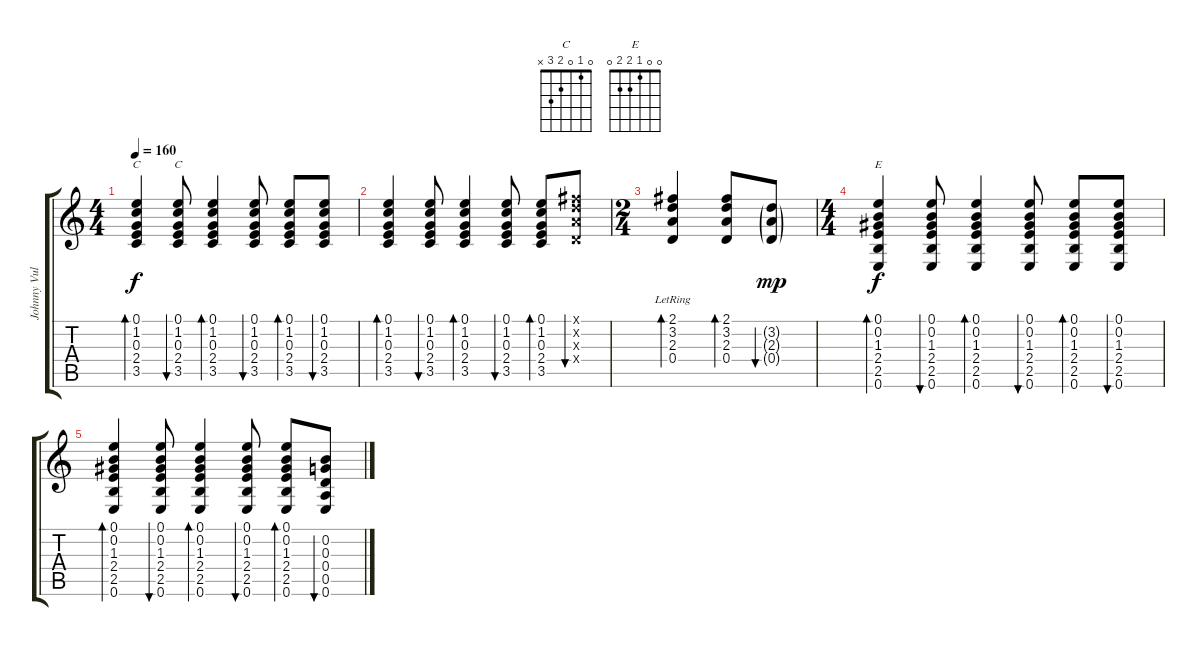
\track ("Johnny Vulture (Steel Guitar)" "Johnny Vul") {instrument acousticguitarsteel}
\staff {score tabs}
\tuning (E4 B3 G3 D3 A2 E2) {hide}
\chord ("C" x 1 0 2 3 x)
\chord ("C" 0 1 0 2 3 x)
\chord ("E" 0 0 1 2 2 0)
\ts (4 4)
\tempo 160
\clef g2
\ks c
(0.1 1.2 0.3 2.4 3.5).4{bd 60 ch "C" dy f} (0.1 1.2 0.3 2.4 3.5).8{bu 60 ch "C"} (0.1 1.2 0.3 2.4 3.5).4{bd 60} (0.1 1.2 0.3 2.4 3.5).8{bu 60} (0.1 1.2 0.3 2.4 3.5).8{bd 60} (0.1 1.2 0.3 2.4 3.5).8{bu 60} |
(0.1 1.2 0.3 2.4 3.5).4{bd 60} (0.1 1.2 0.3 2.4 3.5).8{bu 60} (0.1 1.2 0.3 2.4 3.5).4{bd 60} (0.1 1.2 0.3 2.4 3.5).8{bu 60} (0.1 1.2 0.3 2.4 3.5).8{bd 30} (2.1{x} 3.2{x} 2.3{x} 0.4{x}).8{bu 60} |
\ts (2 4)
(2.1{lr} 3.2{lr} 2.3{lr} 0.4{lr}).4{bd 60} (2.1 3.2 2.3 0.4).8{bd 60} (3.2{g} 2.3{g} 0.4{g}).8{bu 60 dy mp} |
\ts (4 4)
(0.1 0.2 1.3 2.4 2.5 0.6).4{bd 60 ch "E" dy f} (0.1 0.2 1.3 2.4 2.5 0.6).8{bu 30} (0.1 0.2 1.3 2.4 2.5 0.6).4{bd 30} (0.1 0.2 1.3 2.4 2.5 0.6).8{bu 30} (0.1 0.2 1.3 2.4 2.5 0.6).8{bd 60} (0.1 0.2 1.3 2.4 2.5 0.6).8{bu 60} |
(0.1 0.2 1.3 2.4 2.5 0.6).4{bd 60} (0.1 0.2 1.3 2.4 2.5 0.6).8{bu 60} (0.1 0.2 1.3 2.4 2.5 0.6).4{bd 60} (0.1 0.2 1.3 2.4 2.5 0.6).8{bu 60} (0.1 0.2 1.3 2.4 2.5 0.6).8{bd 60} (0.2 0.3 0.4 0.5 0.6).8{bu 60}
